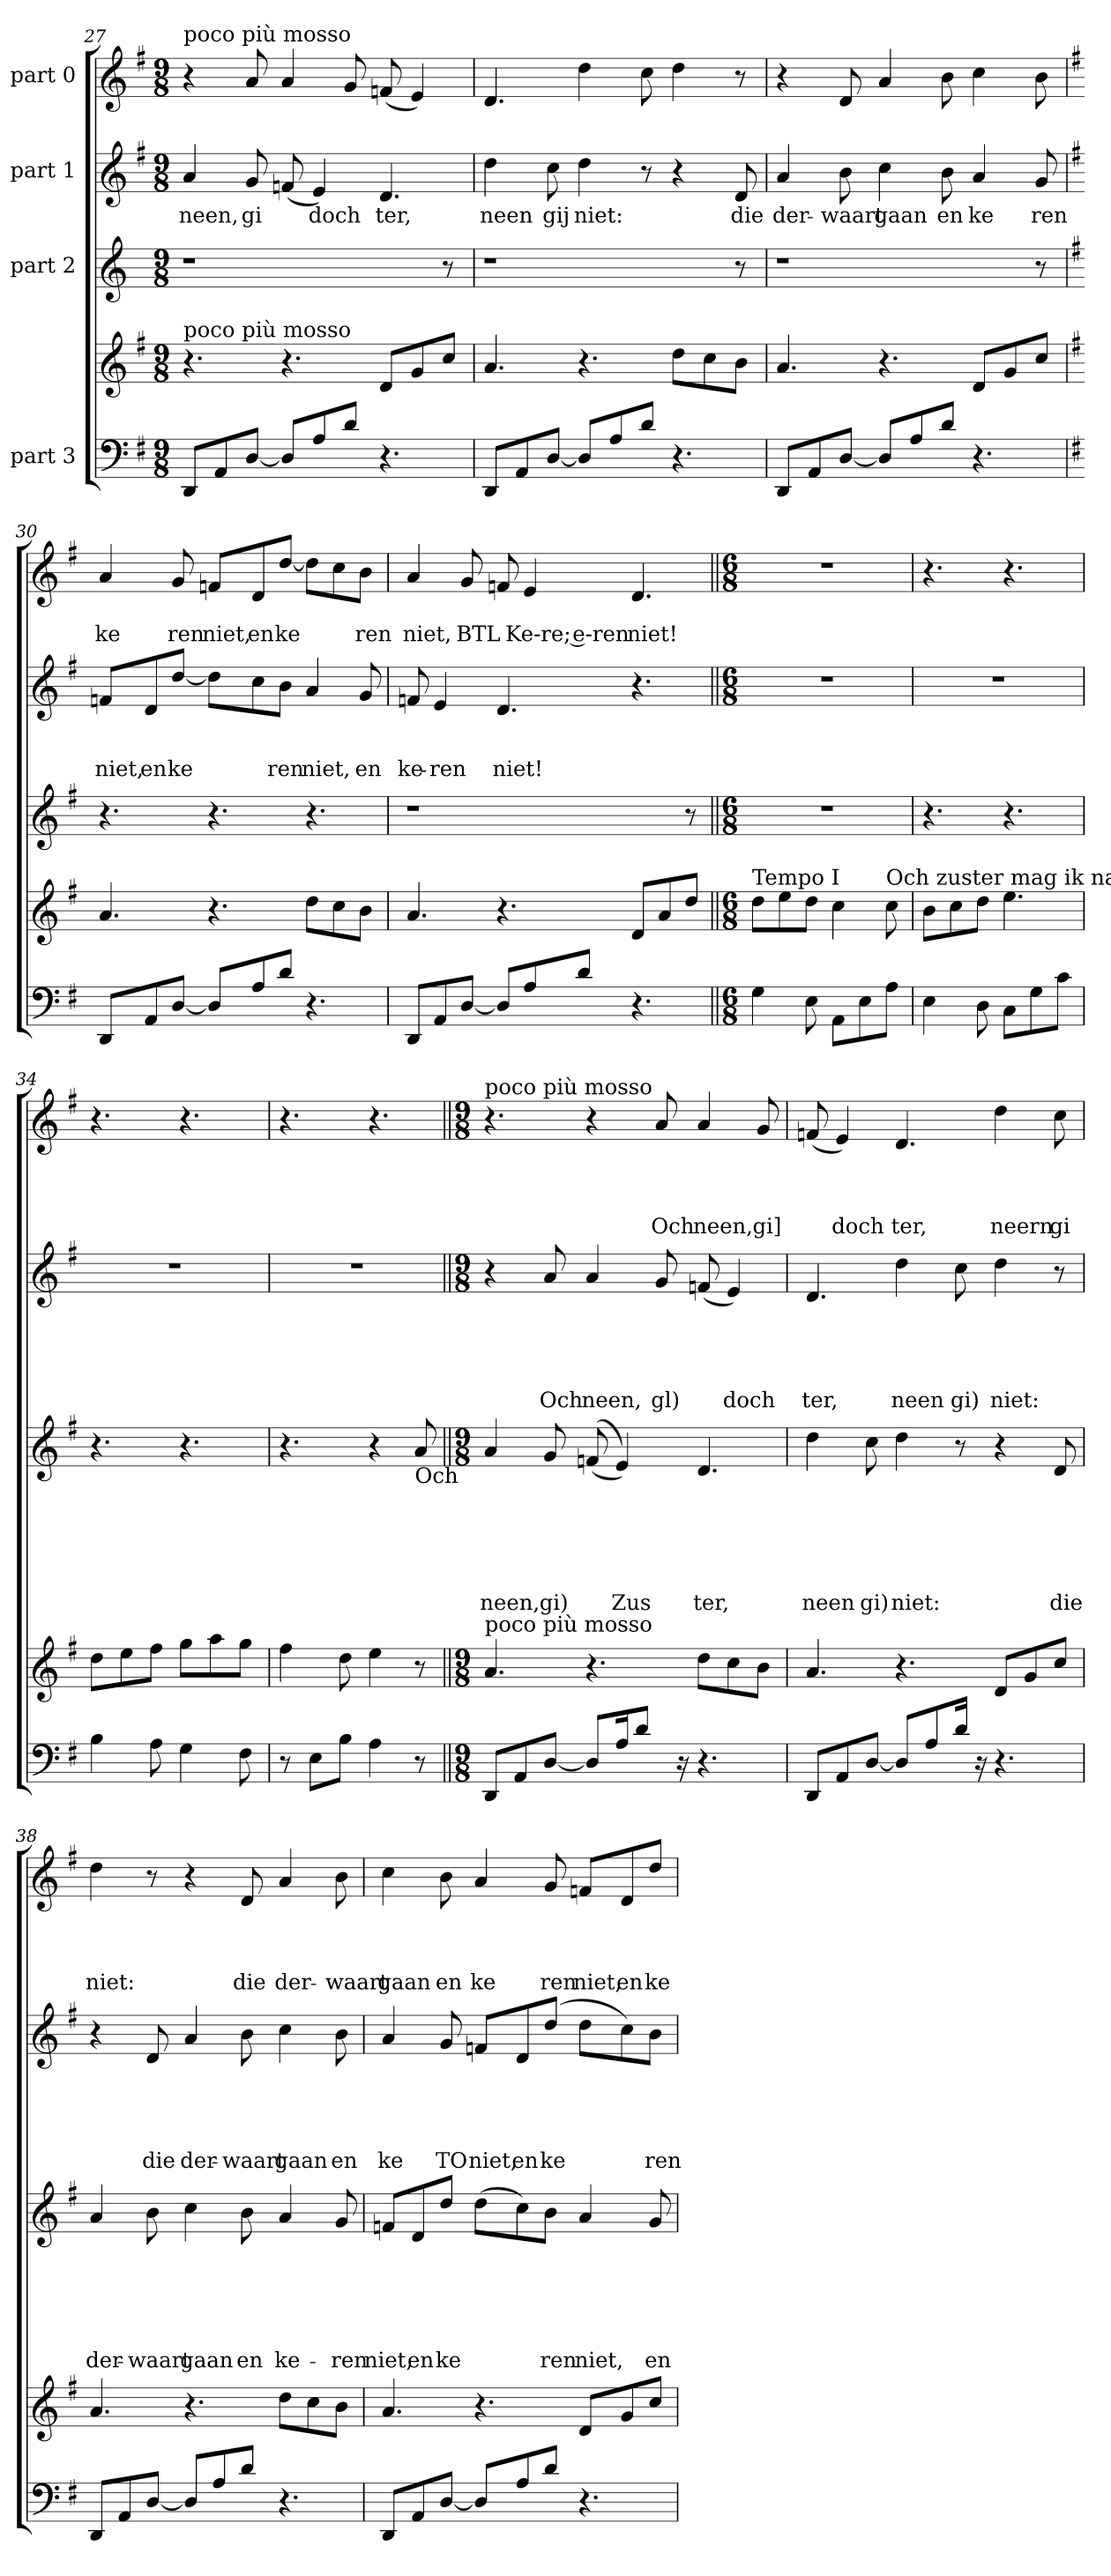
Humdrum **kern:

**kern	**kern	**kern	**text	**text	**text	**text	**text	**text	**kern	**text	**text	**text	**text	**text	**kern	**text	**text	**text	**text
*part4	*part4	*part3	*part3	*part3	*part3	*part3	*part3	*part3	*part2	*part2	*part2	*part2	*part2	*part2	*part1	*part1	*part1	*part1	*part1
*staff5	*staff4	*staff3	*staff3	*staff3	*staff3	*staff3	*staff3	*staff3	*staff2	*staff2	*staff2	*staff2	*staff2	*staff2	*staff1	*staff1	*staff1	*staff1	*staff1
*I"part 3	*	*I"part 2	*	*	*	*	*	*	*I"part 1	*	*	*	*	*	*I"part 0	*	*	*	*
*clefF4	*clefG2	*clefG2	*	*	*	*	*	*	*clefG2	*	*	*	*	*	*clefG2	*	*	*	*
*k[f#]	*k[f#]	*k[]	*	*	*	*	*	*	*k[f#]	*	*	*	*	*	*k[f#]	*	*	*	*
*M9/8	*M9/8	*M9/8	*	*	*	*	*	*	*M9/8	*	*	*	*	*	*M9/8	*	*	*	*
=27	=27	=27	=27	=27	=27	=27	=27	=27	=27	=27	=27	=27	=27	=27	=27	=27	=27	=27	=27
!	!	!	!	!	!	!	!	!	!	!	!	!	!	!	!LO:TX:a:t=poco più mosso	!	!	!	!
!	!LO:TX:a:t=poco più mosso	!	!	!	!	!	!	!	!	!	!	!	!	!	!	!	!	!	!
!	!	!	!	!	!	!	!	!	!	!LO:LY:b	!	!	!	!	!	!	!	!	!
8DD/L	4.r	1r	.	.	.	.	.	.	4a/	neen,	.	.	.	.	4r	.	.	.	.
8AA/	.	.	.	.	.	.	.	.	.	.	.	.	.	.	.	.	.	.	.
!	!	!	!	!	!	!	!	!	!	!LO:LY:b	!	!	!	!	!	!	!	!	!
[8D/J	.	.	.	.	.	.	.	.	8g/	gi	.	.	.	.	8a/	.	.	.	.
8D/L]	4.r	.	.	.	.	.	.	.	(8fn/	.	.	.	.	.	4a/	.	.	.	.
!	!	!	!	!	!	!	!	!	!	!LO:LY:b	!	!	!	!	!	!	!	!	!
8A/	.	.	.	.	.	.	.	.	4e/)	doch	.	.	.	.	.	.	.	.	.
8d\J	.	.	.	.	.	.	.	.	.	.	.	.	.	.	8g/	.	.	.	.
!	!	!	!	!	!	!	!	!	!	!LO:LY:b	!	!	!	!	!	!	!	!	!
4.r	8d/L	.	.	.	.	.	.	.	4.d/	ter,	.	.	.	.	(8fn/	.	.	.	.
.	8g/	.	.	.	.	.	.	.	.	.	.	.	.	.	4e/)	.	.	.	.
.	8cc/J	8r	.	.	.	.	.	.	.	.	.	.	.	.	.	.	.	.	.
=28	=28	=28	=28	=28	=28	=28	=28	=28	=28	=28	=28	=28	=28	=28	=28	=28	=28	=28	=28
!	!	!	!	!	!	!	!	!	!	!LO:LY:b	!	!	!	!	!	!	!	!	!
8DD/L	4.a/	1r	.	.	.	.	.	.	4dd\	neen	.	.	.	.	4.d/	.	.	.	.
8AA/	.	.	.	.	.	.	.	.	.	.	.	.	.	.	.	.	.	.	.
!	!	!	!	!	!	!	!	!	!	!LO:LY:b	!	!	!	!	!	!	!	!	!
[8D/J	.	.	.	.	.	.	.	.	8cc\	gij	.	.	.	.	.	.	.	.	.
!	!	!	!	!	!	!	!	!	!	!LO:LY:b	!	!	!	!	!	!	!	!	!
8D/L]	4.r	.	.	.	.	.	.	.	4dd\	niet:	.	.	.	.	4dd\	.	.	.	.
8A/	.	.	.	.	.	.	.	.	.	.	.	.	.	.	.	.	.	.	.
8d\J	.	.	.	.	.	.	.	.	8r	.	.	.	.	.	8cc\	.	.	.	.
4.r	8dd\L	.	.	.	.	.	.	.	4r	.	.	.	.	.	4dd\	.	.	.	.
.	8cc\	.	.	.	.	.	.	.	.	.	.	.	.	.	.	.	.	.	.
!	!	!	!	!	!	!	!	!	!	!LO:LY:b	!	!	!	!	!	!	!	!	!
.	8b\J	8r	.	.	.	.	.	.	8d/	die	.	.	.	.	8r	.	.	.	.
=29	=29	=29	=29	=29	=29	=29	=29	=29	=29	=29	=29	=29	=29	=29	=29	=29	=29	=29	=29
!	!	!	!	!	!	!	!	!	!	!LO:LY:b	!	!	!	!	!	!	!	!	!
8DD/L	4.a/	1r	.	.	.	.	.	.	4a/	der -	.	.	.	.	4r	.	.	.	.
8AA/	.	.	.	.	.	.	.	.	.	.	.	.	.	.	.	.	.	.	.
!	!	!	!	!	!	!	!	!	!	!LO:LY:b	!	!	!	!	!	!	!	!	!
[8D/J	.	.	.	.	.	.	.	.	8b\	waart	.	.	.	.	8d/	.	.	.	.
!	!	!	!	!	!	!	!	!	!	!LO:LY:b	!	!	!	!	!	!	!	!	!
8D/L]	4.r	.	.	.	.	.	.	.	4cc\	gaan	.	.	.	.	4a/	.	.	.	.
8A/	.	.	.	.	.	.	.	.	.	.	.	.	.	.	.	.	.	.	.
!	!	!	!	!	!	!	!	!	!	!LO:LY:b	!	!	!	!	!	!	!	!	!
8d\J	.	.	.	.	.	.	.	.	8b\	en	.	.	.	.	8b\	.	.	.	.
!	!	!	!	!	!	!	!	!	!	!LO:LY:b	!	!	!	!	!	!	!	!	!
4.r	8d/L	.	.	.	.	.	.	.	4a/	ke	.	.	.	.	4cc\	.	.	.	.
.	8g/	.	.	.	.	.	.	.	.	.	.	.	.	.	.	.	.	.	.
!	!	!	!	!	!	!	!	!	!	!LO:LY:b	!	!	!	!	!	!	!	!	!
.	8cc/J	8r	.	.	.	.	.	.	8g/	ren	.	.	.	.	8b\	.	.	.	.
=30	=30	=30	=30	=30	=30	=30	=30	=30	=30	=30	=30	=30	=30	=30	=30	=30	=30	=30	=30
*	*	*k[f#]	*	*	*	*	*	*	*	*	*	*	*	*	*	*	*	*	*
!	!	!	!	!	!	!	!	!	!	!	!	!LO:LY:b	!	!	!	!	!LO:LY:b	!	!
8DD/L	4.a/	4.r	.	.	.	.	.	.	8fn/L	.	.	niet,	.	.	4a/	.	ke	.	.
!	!	!	!	!	!	!	!	!	!	!	!	!LO:LY:b	!	!	!	!	!	!	!
8AA/	.	.	.	.	.	.	.	.	8d/	.	.	en	.	.	.	.	.	.	.
!	!	!	!	!	!	!	!	!	!	!	!	!LO:LY:b	!	!	!	!	!LO:LY:b	!	!
[8D/J	.	.	.	.	.	.	.	.	[8dd\J	.	.	ke	.	.	8g/	.	ren	.	.
!	!	!	!	!	!	!	!	!	!	!	!	!	!	!	!	!	!LO:LY:b	!	!
8D/L]	4.r	4.r	.	.	.	.	.	.	8dd\L]	.	.	.	.	.	8fn/L	.	niet,	.	.
!	!	!	!	!	!	!	!	!	!	!	!	!	!	!	!	!	!LO:LY:b	!	!
8A/	.	.	.	.	.	.	.	.	8cc\	.	.	.	.	.	8d/	.	en	.	.
!	!	!	!	!	!	!	!	!	!	!	!	!LO:LY:b	!	!	!	!	!LO:LY:b	!	!
8d\J	.	.	.	.	.	.	.	.	8b\J	.	.	ren	.	.	[8dd\J	.	ke	.	.
!	!	!	!	!	!	!	!	!	!	!	!	!LO:LY:b	!	!	!	!	!	!	!
4.r	8dd\L	4.r	.	.	.	.	.	.	4a/	.	.	niet,	.	.	8dd\L]	.	.	.	.
.	8cc\	.	.	.	.	.	.	.	.	.	.	.	.	.	8cc\	.	.	.	.
!	!	!	!	!	!	!	!	!	!	!	!	!LO:LY:b	!	!	!	!	!LO:LY:b	!	!
.	8b\J	.	.	.	.	.	.	.	8g/	.	.	en	.	.	8b\J	.	ren	.	.
=31	=31	=31	=31	=31	=31	=31	=31	=31	=31	=31	=31	=31	=31	=31	=31	=31	=31	=31	=31
!	!	!	!	!	!	!	!	!	!	!	!	!LO:LY:b	!	!	!	!	!LO:LY:b	!	!
8DD/L	4.a/	1r	.	.	.	.	.	.	8fn/	.	.	ke-	.	.	4a/	.	niet,	.	.
!	!	!	!	!	!	!	!	!	!	!	!	!LO:LY:b	!	!	!	!	!	!	!
8AA/	.	.	.	.	.	.	.	.	4e/	.	.	ren	.	.	.	.	.	.	.
!	!	!	!	!	!	!	!	!	!	!	!	!	!	!	!	!	!LO:LY:b	!	!
[8D/J	.	.	.	.	.	.	.	.	.	.	.	.	.	.	8g/	.	BTL	.	.
!	!	!	!	!	!	!	!	!	!	!	!	!LO:LY:b	!	!	!	!	!	!	!
8D/L]	4.r	.	.	.	.	.	.	.	4.d/	.	.	niet!	.	.	8fn/	.	.	.	.
!	!	!	!	!	!	!	!	!	!	!	!	!	!	!	!	!	!LO:LY:b	!	!
8A/	.	.	.	.	.	.	.	.	.	.	.	.	.	.	4e/	.	Ke-re; e-ren	.	.
8d\J	.	.	.	.	.	.	.	.	.	.	.	.	.	.	.	.	.	.	.
!	!	!	!	!	!	!	!	!	!	!	!	!	!	!	!	!	!LO:LY:b	!	!
4.r	8d/L	.	.	.	.	.	.	.	4.r	.	.	.	.	.	4.d/	.	niet!	.	.
.	8a/	.	.	.	.	.	.	.	.	.	.	.	.	.	.	.	.	.	.
.	8dd\J	8r	.	.	.	.	.	.	.	.	.	.	.	.	.	.	.	.	.
=32||	=32||	=32||	=32||	=32||	=32||	=32||	=32||	=32||	=32||	=32||	=32||	=32||	=32||	=32||	=32||	=32||	=32||	=32||	=32||
*M6/8	*M6/8	*M6/8	*	*	*	*	*	*	*M6/8	*	*	*	*	*	*M6/8	*	*	*	*
!	!LO:TX:a:t=Tempo I	!	!	!	!	!	!	!	!	!	!	!	!	!	!	!	!	!	!
!	!	!LO:N:vis=2	!	!	!	!	!	!	!LO:N:vis=2	!	!	!	!	!	!LO:N:vis=2	!	!	!	!
4G\	8dd\L	2.r	.	.	.	.	.	.	2.r	.	.	.	.	.	2.r	.	.	.	.
.	8ee\	.	.	.	.	.	.	.	.	.	.	.	.	.	.	.	.	.	.
8E\	8dd\J	.	.	.	.	.	.	.	.	.	.	.	.	.	.	.	.	.	.
8AA\L	4cc\	.	.	.	.	.	.	.	.	.	.	.	.	.	.	.	.	.	.
8E\	.	.	.	.	.	.	.	.	.	.	.	.	.	.	.	.	.	.	.
!	!LO:TX:a:t=Och zuster mag ik naar Halewijn gaan?	!	!	!	!	!	!	!	!	!	!	!	!	!	!	!	!	!	!
8A\J	8cc\	.	.	.	.	.	.	.	.	.	.	.	.	.	.	.	.	.	.
=33	=33	=33	=33	=33	=33	=33	=33	=33	=33	=33	=33	=33	=33	=33	=33	=33	=33	=33	=33
!	!	!	!	!	!	!	!	!	!LO:N:vis=2	!	!	!	!	!	!	!	!	!	!
4E\	8b\L	4.r	.	.	.	.	.	.	2.r	.	.	.	.	.	4.r	.	.	.	.
.	8cc\	.	.	.	.	.	.	.	.	.	.	.	.	.	.	.	.	.	.
8D\	8dd\J	.	.	.	.	.	.	.	.	.	.	.	.	.	.	.	.	.	.
8C\L	4.ee\	4.r	.	.	.	.	.	.	.	.	.	.	.	.	4.r	.	.	.	.
8G\	.	.	.	.	.	.	.	.	.	.	.	.	.	.	.	.	.	.	.
8c\J	.	.	.	.	.	.	.	.	.	.	.	.	.	.	.	.	.	.	.
=34	=34	=34	=34	=34	=34	=34	=34	=34	=34	=34	=34	=34	=34	=34	=34	=34	=34	=34	=34
!	!	!	!	!	!	!	!	!	!LO:N:vis=2	!	!	!	!	!	!	!	!	!	!
4B\	8dd\L	4.r	.	.	.	.	.	.	2.r	.	.	.	.	.	4.r	.	.	.	.
.	8ee\	.	.	.	.	.	.	.	.	.	.	.	.	.	.	.	.	.	.
8A\	8ff#\J	.	.	.	.	.	.	.	.	.	.	.	.	.	.	.	.	.	.
4G\	8gg\L	4.r	.	.	.	.	.	.	.	.	.	.	.	.	4.r	.	.	.	.
.	8aa\	.	.	.	.	.	.	.	.	.	.	.	.	.	.	.	.	.	.
8F#\	8gg\J	.	.	.	.	.	.	.	.	.	.	.	.	.	.	.	.	.	.
=35	=35	=35	=35	=35	=35	=35	=35	=35	=35	=35	=35	=35	=35	=35	=35	=35	=35	=35	=35
*	*	*	*	*	*	*	*	*	*	*	*	*	*	*	*MM90	*	*	*	*
!	!	!	!	!	!	!	!	!	!LO:N:vis=2	!	!	!	!	!	!	!	!	!	!
8r	4ff#\	4.r	.	.	.	.	.	.	2.r	.	.	.	.	.	4.r	.	.	.	.
8E\L	.	.	.	.	.	.	.	.	.	.	.	.	.	.	.	.	.	.	.
8B\J	8dd\	.	.	.	.	.	.	.	.	.	.	.	.	.	.	.	.	.	.
4A\	4ee\	4r	.	.	.	.	.	.	.	.	.	.	.	.	4.r	.	.	.	.
!	!	!LO:TX:b:t=Och	!	!	!	!	!	!	!	!	!	!	!	!	!	!	!	!	!
8r	8r	8a/	.	.	.	.	.	.	.	.	.	.	.	.	.	.	.	.	.
=36||	=36||	=36||	=36||	=36||	=36||	=36||	=36||	=36||	=36||	=36||	=36||	=36||	=36||	=36||	=36||	=36||	=36||	=36||	=36||
*M9/8	*M9/8	*M9/8	*	*	*	*	*	*	*M9/8	*	*	*	*	*	*M9/8	*	*	*	*
!	!	!	!	!	!	!	!	!	!	!	!	!	!	!	!LO:TX:a:t=poco più mosso	!	!	!	!
!	!LO:TX:a:t=poco più mosso	!	!	!	!	!	!	!	!	!	!	!	!	!	!	!	!	!	!
!	!	!	!	!	!	!	!	!LO:LY:b	!	!	!	!	!	!	!	!	!	!	!
8DD/L	4.a/	4a/	.	.	.	.	.	neen,	4r	.	.	.	.	.	4.r	.	.	.	.
8AA/	.	.	.	.	.	.	.	.	.	.	.	.	.	.	.	.	.	.	.
!	!	!	!	!	!	!	!	!LO:LY:b	!	!	!	!	!	!LO:LY:b	!	!	!	!	!
[8D/J	.	8g/	.	.	.	.	.	gi)	8a/	.	.	.	.	Och	.	.	.	.	.
!	!	!	!	!	!	!	!	!	!	!	!	!	!	!LO:LY:b	!	!	!	!	!
8D/L]	4.r	((8fn/	.	.	.	.	.	.	4a/	.	.	.	.	neen,	4r	.	.	.	.
!	!	!	!	!	!	!	!	!LO:LY:b	!	!	!	!	!	!	!	!	!	!	!
16A/K	.	4e/))	.	.	.	.	.	Zus	.	.	.	.	.	.	.	.	.	.	.
8d\J	.	.	.	.	.	.	.	.	.	.	.	.	.	.	.	.	.	.	.
!	!	!	!	!	!	!	!	!	!	!	!	!	!	!LO:LY:b	!	!	!	!	!LO:LY:b
.	.	.	.	.	.	.	.	.	8g/	.	.	.	.	gl)	8a/	.	.	.	Och
16r	.	.	.	.	.	.	.	.	.	.	.	.	.	.	.	.	.	.	.
!	!	!	!	!	!	!	!	!LO:LY:b	!	!	!	!	!	!	!	!	!	!	!LO:LY:b
4.r	8dd\L	4.d/	.	.	.	.	.	ter,	(8fn/	.	.	.	.	.	4a/	.	.	.	neen,
!	!	!	!	!	!	!	!	!	!	!	!	!	!	!LO:LY:b	!	!	!	!	!
.	8cc\	.	.	.	.	.	.	.	4e/)	.	.	.	.	doch	.	.	.	.	.
!	!	!	!	!	!	!	!	!	!	!	!	!	!	!	!	!	!	!	!LO:LY:b
.	8b\J	.	.	.	.	.	.	.	.	.	.	.	.	.	8g/	.	.	.	gi]
=37	=37	=37	=37	=37	=37	=37	=37	=37	=37	=37	=37	=37	=37	=37	=37	=37	=37	=37	=37
!	!	!	!	!	!	!	!	!LO:LY:b	!	!	!	!	!	!LO:LY:b	!	!	!	!	!
8DD/L	4.a/	4dd\	.	.	.	.	.	neen	4.d/	.	.	.	.	ter,	(8fn/	.	.	.	.
!	!	!	!	!	!	!	!	!	!	!	!	!	!	!	!	!	!	!	!LO:LY:b
8AA/	.	.	.	.	.	.	.	.	.	.	.	.	.	.	4e/)	.	.	.	doch
!	!	!	!	!	!	!	!	!LO:LY:b	!	!	!	!	!	!	!	!	!	!	!
[8D/J	.	8cc\	.	.	.	.	.	gi)	.	.	.	.	.	.	.	.	.	.	.
!	!	!	!	!	!	!	!	!LO:LY:b	!	!	!	!	!	!LO:LY:b	!	!	!	!	!LO:LY:b
8D/L]	4.r	4dd\	.	.	.	.	.	niet:	4dd\	.	.	.	.	neen	4.d/	.	.	.	ter,
8A/	.	.	.	.	.	.	.	.	.	.	.	.	.	.	.	.	.	.	.
!	!	!	!	!	!	!	!	!	!	!	!	!	!	!LO:LY:b	!	!	!	!	!
16d\Jk	.	8r	.	.	.	.	.	.	8cc\	.	.	.	.	gi)	.	.	.	.	.
16r	.	.	.	.	.	.	.	.	.	.	.	.	.	.	.	.	.	.	.
!	!	!	!	!	!	!	!	!	!	!	!	!	!	!LO:LY:b	!	!	!	!	!LO:LY:b
4.r	8d/L	4r	.	.	.	.	.	.	4dd\	.	.	.	.	niet:	4dd\	.	.	.	neern
.	8g/	.	.	.	.	.	.	.	.	.	.	.	.	.	.	.	.	.	.
!	!	!	!	!	!	!	!	!LO:LY:b	!	!	!	!	!	!	!	!	!	!	!LO:LY:b
.	8cc/J	8d/	.	.	.	.	.	die	8r	.	.	.	.	.	8cc\	.	.	.	gi
=38	=38	=38	=38	=38	=38	=38	=38	=38	=38	=38	=38	=38	=38	=38	=38	=38	=38	=38	=38
!	!	!	!	!	!	!	!	!LO:LY:b	!	!	!	!	!	!	!	!	!	!	!LO:LY:b
8DD/L	4.a/	4a/	.	.	.	.	.	der-	4r	.	.	.	.	.	4dd\	.	.	.	niet:
8AA/	.	.	.	.	.	.	.	.	.	.	.	.	.	.	.	.	.	.	.
!	!	!	!	!	!	!	!	!LO:LY:b	!	!	!	!	!	!LO:LY:b	!	!	!	!	!
[8D/J	.	8b\	.	.	.	.	.	waart	8d/	.	.	.	.	die	8r	.	.	.	.
!	!	!	!	!	!	!	!	!LO:LY:b	!	!	!	!	!	!LO:LY:b	!	!	!	!	!
8D/L]	4.r	4cc\	.	.	.	.	.	gaan	4a/	.	.	.	.	der-	4r	.	.	.	.
8A/	.	.	.	.	.	.	.	.	.	.	.	.	.	.	.	.	.	.	.
!	!	!	!	!	!	!	!	!LO:LY:b	!	!	!	!	!	!LO:LY:b	!	!	!	!	!LO:LY:b
8d\J	.	8b\	.	.	.	.	.	en	8b\	.	.	.	.	waart	8d/	.	.	.	die
!	!	!	!	!	!	!	!	!LO:LY:b	!	!	!	!	!	!LO:LY:b	!	!	!	!	!LO:LY:b
4.r	8dd\L	4a/	.	.	.	.	.	ke -	4cc\	.	.	.	.	gaan	4a/	.	.	.	der-
.	8cc\	.	.	.	.	.	.	.	.	.	.	.	.	.	.	.	.	.	.
!	!	!	!	!	!	!	!	!LO:LY:b	!	!	!	!	!	!LO:LY:b	!	!	!	!	!LO:LY:b
.	8b\J	8g/	.	.	.	.	.	ren	8b\	.	.	.	.	en	8b\	.	.	.	waart
=39	=39	=39	=39	=39	=39	=39	=39	=39	=39	=39	=39	=39	=39	=39	=39	=39	=39	=39	=39
!	!	!	!	!	!	!	!	!LO:LY:b	!	!	!	!	!	!LO:LY:b	!	!	!	!	!LO:LY:b
8DD/L	4.a/	8fn/L	.	.	.	.	.	niet,	4a/	.	.	.	.	ke	4cc\	.	.	.	gaan
!	!	!	!	!	!	!	!	!LO:LY:b	!	!	!	!	!	!	!	!	!	!	!
8AA/	.	8d/	.	.	.	.	.	en	.	.	.	.	.	.	.	.	.	.	.
!	!	!	!	!	!	!	!	!LO:LY:b	!	!	!	!	!	!LO:LY:b	!	!	!	!	!LO:LY:b
[8D/J	.	8dd\J	.	.	.	.	.	ke	8g/	.	.	.	.	TO	8b\	.	.	.	en
!	!	!	!	!	!	!	!	!	!	!	!	!	!	!LO:LY:b	!	!	!	!	!LO:LY:b
8D/L]	4.r	(8dd\L	.	.	.	.	.	.	8fn/L	.	.	.	.	niet,	4a/	.	.	.	ke
!	!	!	!	!	!	!	!	!	!	!	!	!	!	!LO:LY:b	!	!	!	!	!
8A/	.	8cc\)	.	.	.	.	.	.	8d/	.	.	.	.	en	.	.	.	.	.
!	!	!	!	!	!	!	!	!LO:LY:b	!	!	!	!	!	!LO:LY:b	!	!	!	!	!LO:LY:b
8d\J	.	8b\J	.	.	.	.	.	ren	(8dd\J	.	.	.	.	ke	8g/	.	.	.	ren
!	!	!	!	!	!	!	!	!LO:LY:b	!	!	!	!	!	!	!	!	!	!	!LO:LY:b
4.r	8d/L	4a/	.	.	.	.	.	niet,	8dd\L	.	.	.	.	.	8fn/L	.	.	.	niet,
!	!	!	!	!	!	!	!	!	!	!	!	!	!	!	!	!	!	!	!LO:LY:b
.	8g/	.	.	.	.	.	.	.	8cc\)	.	.	.	.	.	8d/	.	.	.	en
!	!	!	!	!	!	!	!	!LO:LY:b	!	!	!	!	!	!LO:LY:b	!	!	!	!	!LO:LY:b
.	8cc/J	8g/	.	.	.	.	.	en	8b\J	.	.	.	.	ren	8dd\J	.	.	.	ke-
=	=	=	=	=	=	=	=	=	=	=	=	=	=	=	=	=	=	=	=
*-	*-	*-	*-	*-	*-	*-	*-	*-	*-	*-	*-	*-	*-	*-	*-	*-	*-	*-	*-
